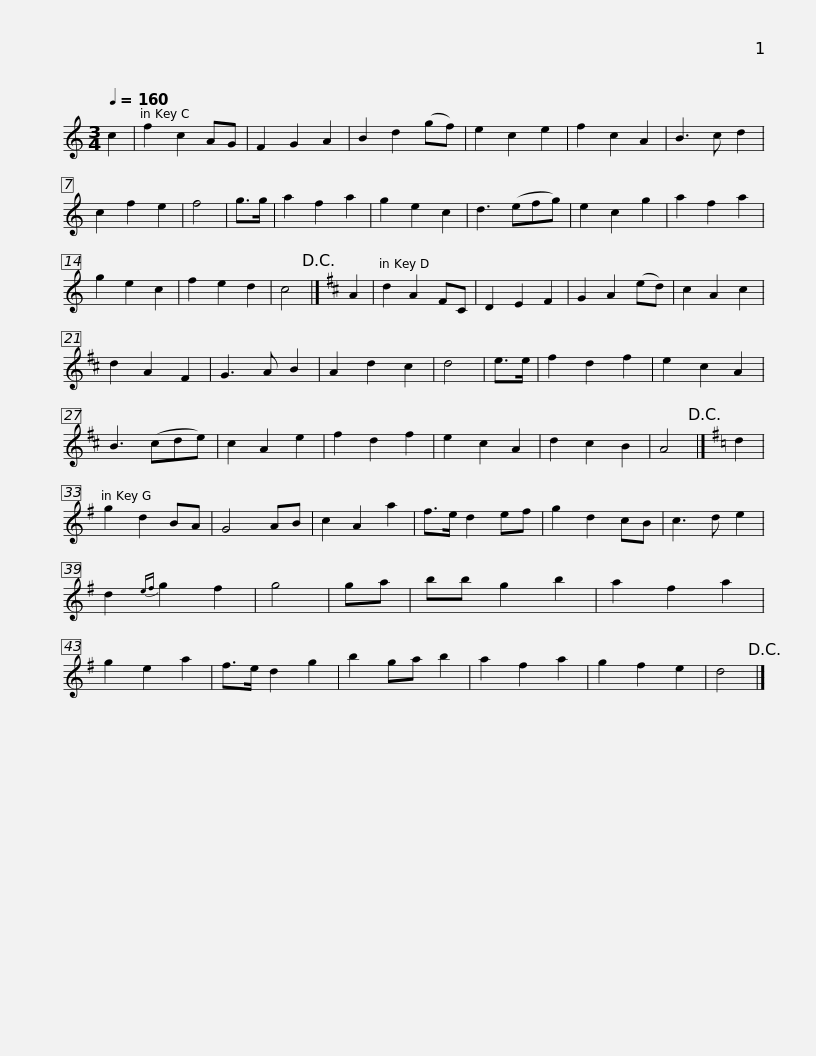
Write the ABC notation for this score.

X:1
L:1/8
Q:1/4=160
M:3/4
I:linebreak $
K:C
V:1 treble
V:1
 c2 | f2 c2 AG | F2 G2 A2 | B2 d2 (gf) | e2 c2 e2 | %5
 f2 c2 A2 | B3 c d2 | c2 f2 e2 | f4 | g>g | %10
 a2 f2 a2 | g2 e2 c2 | d3 (efg) |$ e2 c2 g2 | a2 f2 a2 | %15
 g2 e2 c2 | f2 e2 d2 | c4!D.C.! |][K:D] A2 | d2 A2 FC | %20
 D2 E2 F2 | G2 A2 (ed) | c2 A2 c2 | d2 A2 F2 | G3 A B2 | %25
 A2 d2 c2 |$ d4 | e>e | f2 d2 f2 | e2 c2 A2 | %30
 B3 (cde) | c2 A2 e2 | f2 d2 f2 | e2 c2 A2 | d2 c2 B2 | %35
 A4!D.C.! |][K:G] d2 | g2 d2 BA | G4 AB | c2 A2 a2 |$ %40
 f>e d2 ef | g2 d2 cB | c3 d e2 | d2{ef} g2 f2 | g4 | %45
 ga | bb g2 b2 | a2 f2 a2 | g2 e2 a2 | f>e d2 g2 | %50
 b2 ga b2 |$ a2 f2 a2 | g2 f2 e2 | d4!D.C.! |] %54
